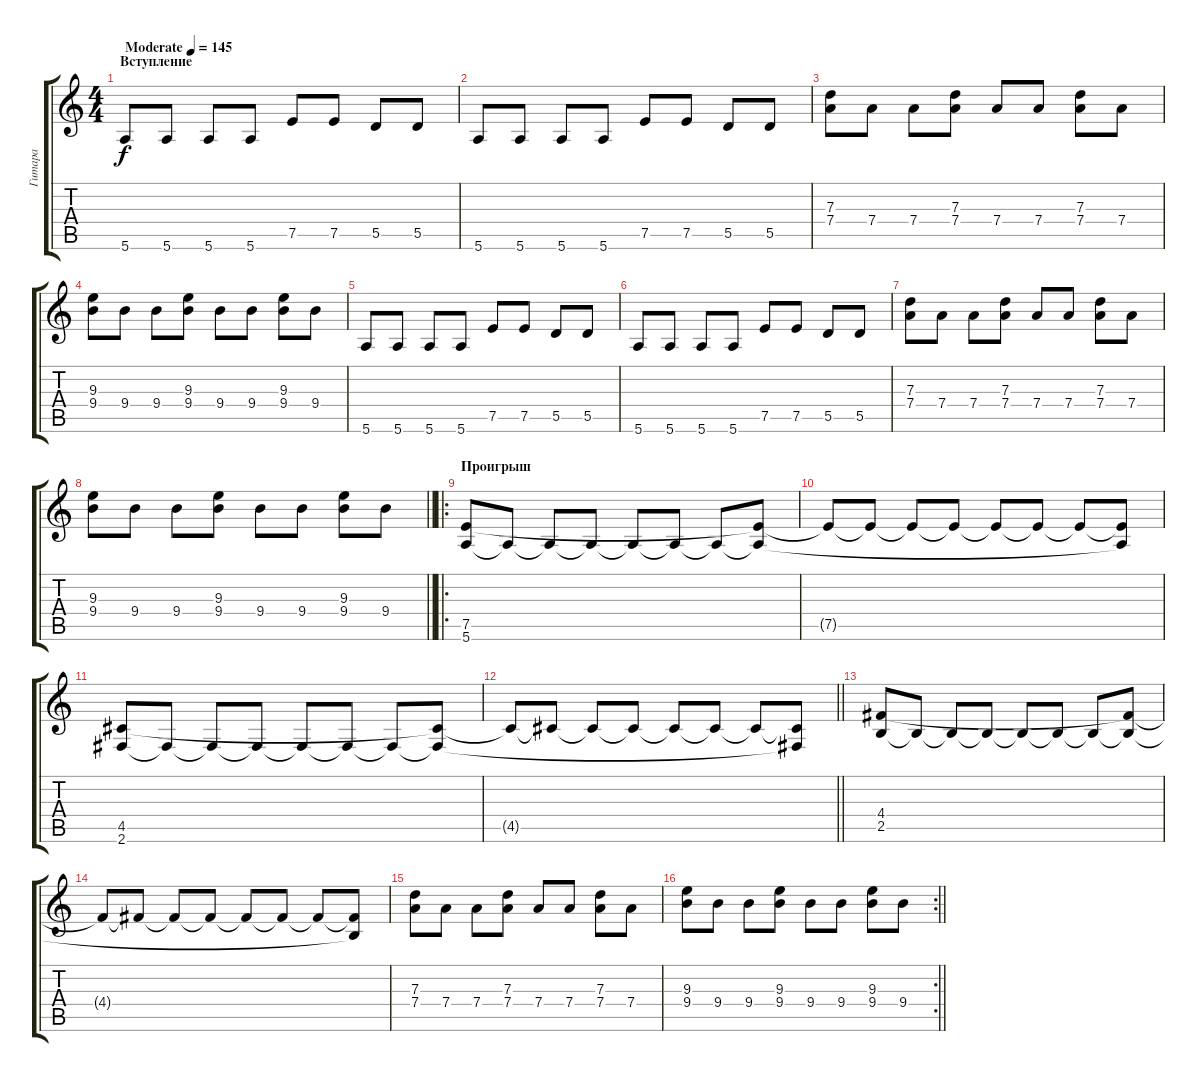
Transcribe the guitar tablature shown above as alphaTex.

\track ("Гитара" "Гитара") {instrument distortionguitar}
\staff {score tabs}
\tuning (E4 B3 G3 D3 A2 E2) {hide}
\ts (4 4)
\section ("" "Вступление")
\tempo (145 "Moderate")
\clef g2
\ks c
5.6.8{dy f instrument distortionguitar} 5.6.8 5.6.8 5.6.8 7.5.8 7.5.8 5.5.8 5.5.8 |
5.6.8 5.6.8 5.6.8 5.6.8 7.5.8 7.5.8 5.5.8 5.5.8 |
(7.3 7.4).8 7.4.8 7.4.8 (7.3 7.4).8 7.4.8 7.4.8 (7.3 7.4).8 7.4.8 |
(9.3 9.4).8 9.4.8 9.4.8 (9.3 9.4).8 9.4.8 9.4.8 (9.3 9.4).8 9.4.8 |
5.6.8 5.6.8 5.6.8 5.6.8 7.5.8 7.5.8 5.5.8 5.5.8 |
5.6.8 5.6.8 5.6.8 5.6.8 7.5.8 7.5.8 5.5.8 5.5.8 |
(7.3 7.4).8 7.4.8 7.4.8 (7.3 7.4).8 7.4.8 7.4.8 (7.3 7.4).8 7.4.8 |
\barLineRight lightlight
(9.3 9.4).8 9.4.8 9.4.8 (9.3 9.4).8 9.4.8 9.4.8 (9.3 9.4).8 9.4.8 |
\ro
\section ("" "Проигрыш")
(7.5 5.6).8 5.6{t}.8 5.6{t}.8 5.6{t}.8 5.6{t}.8 5.6{t}.8 5.6{t}.8 (7.5{t} 5.6{t}).8 |
7.5{t}.8 7.5{t}.8 7.5{t}.8 7.5{t}.8 7.5{t}.8 7.5{t}.8 7.5{t}.8 (7.5{t} 5.6{t}).8 |
(4.5 2.6).8 2.6{t}.8 2.6{t}.8 2.6{t}.8 2.6{t}.8 2.6{t}.8 2.6{t}.8 (4.5{t} 2.6{t}).8 |
\barLineRight lightlight
4.5{t}.8 4.5{t}.8 4.5{t}.8 4.5{t}.8 4.5{t}.8 4.5{t}.8 4.5{t}.8 (4.5{t} 2.6{t}).8 |
(4.4 2.5).8 2.5{t}.8 2.5{t}.8 2.5{t}.8 2.5{t}.8 2.5{t}.8 2.5{t}.8 (4.4{t} 2.5{t}).8 |
4.4{t}.8 4.4{t}.8 4.4{t}.8 4.4{t}.8 4.4{t}.8 4.4{t}.8 4.4{t}.8 (4.4{t} 2.5{t}).8 |
(7.3 7.4).8 7.4.8 7.4.8 (7.3 7.4).8 7.4.8 7.4.8 (7.3 7.4).8 7.4.8 |
\rc 2
\barLineRight lightlight
(9.3 9.4).8 9.4.8 9.4.8 (9.3 9.4).8 9.4.8 9.4.8 (9.3 9.4).8 9.4.8
